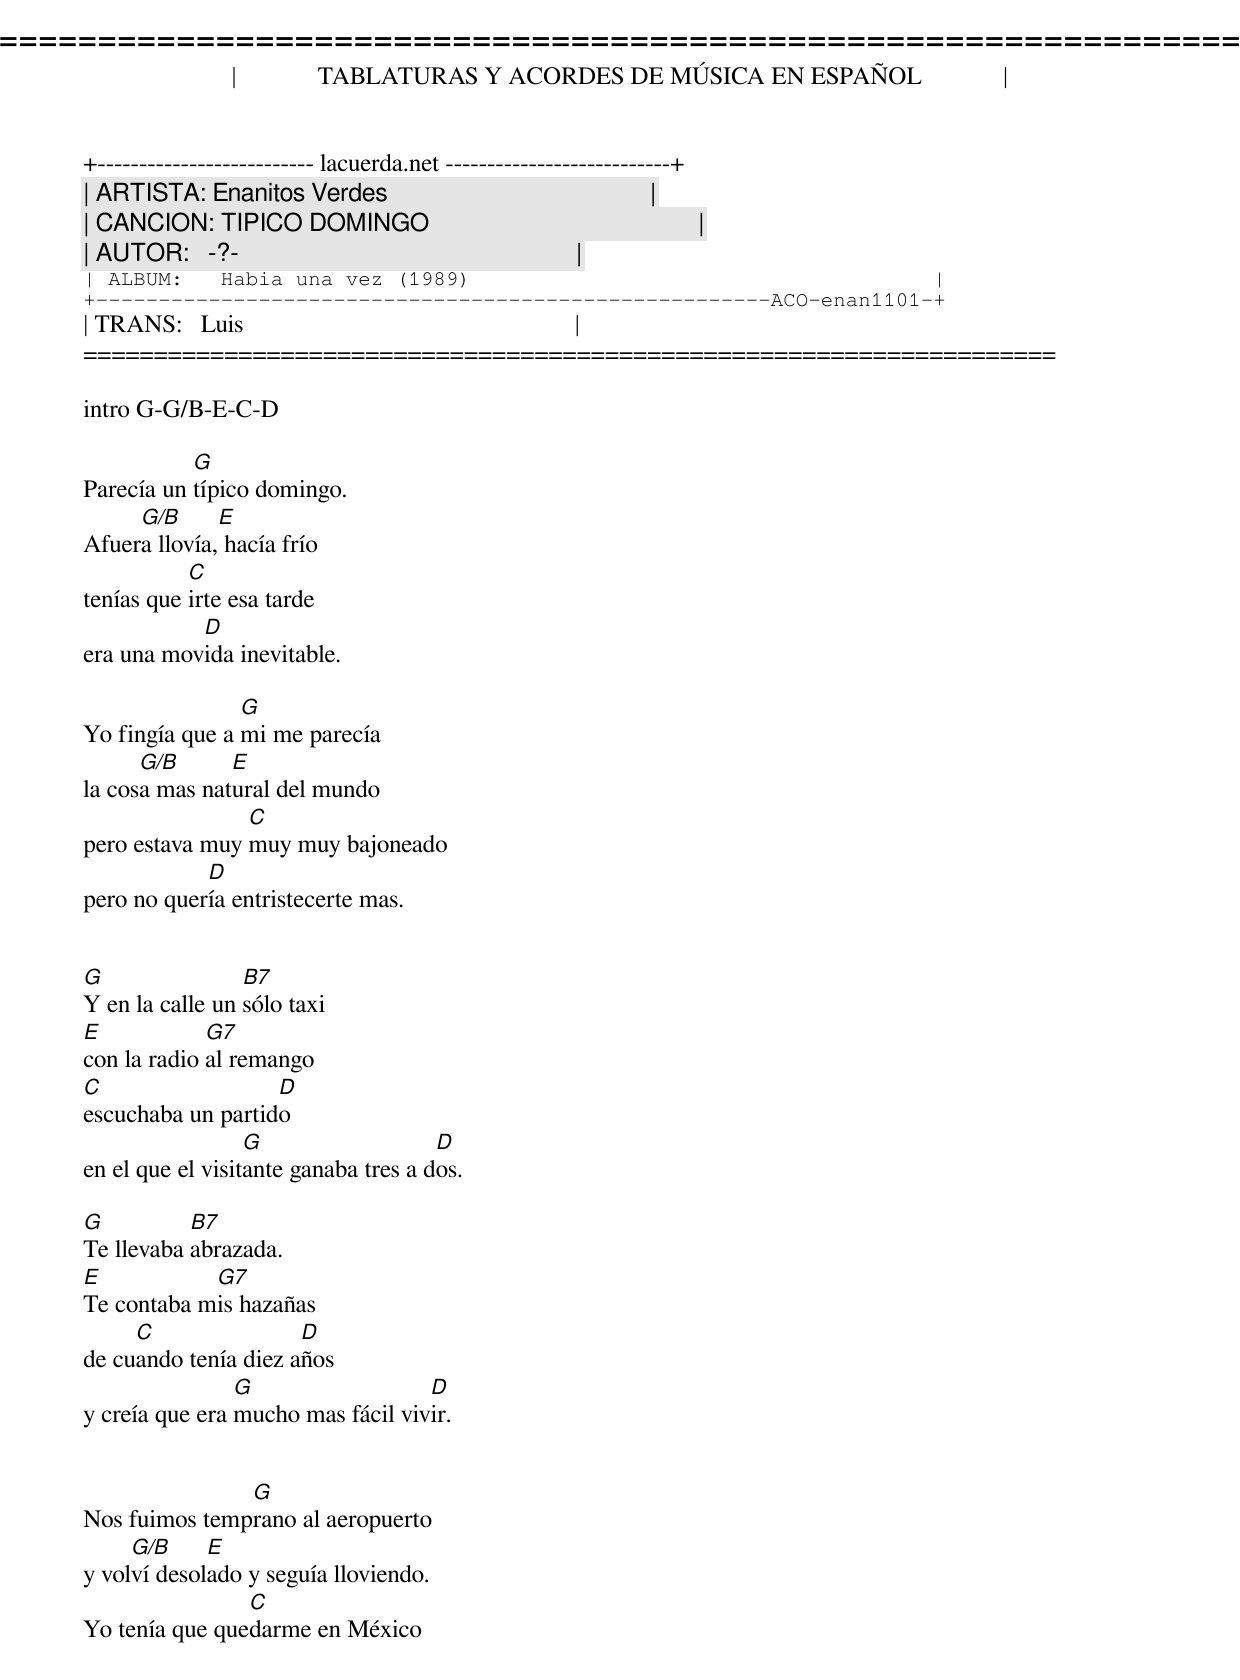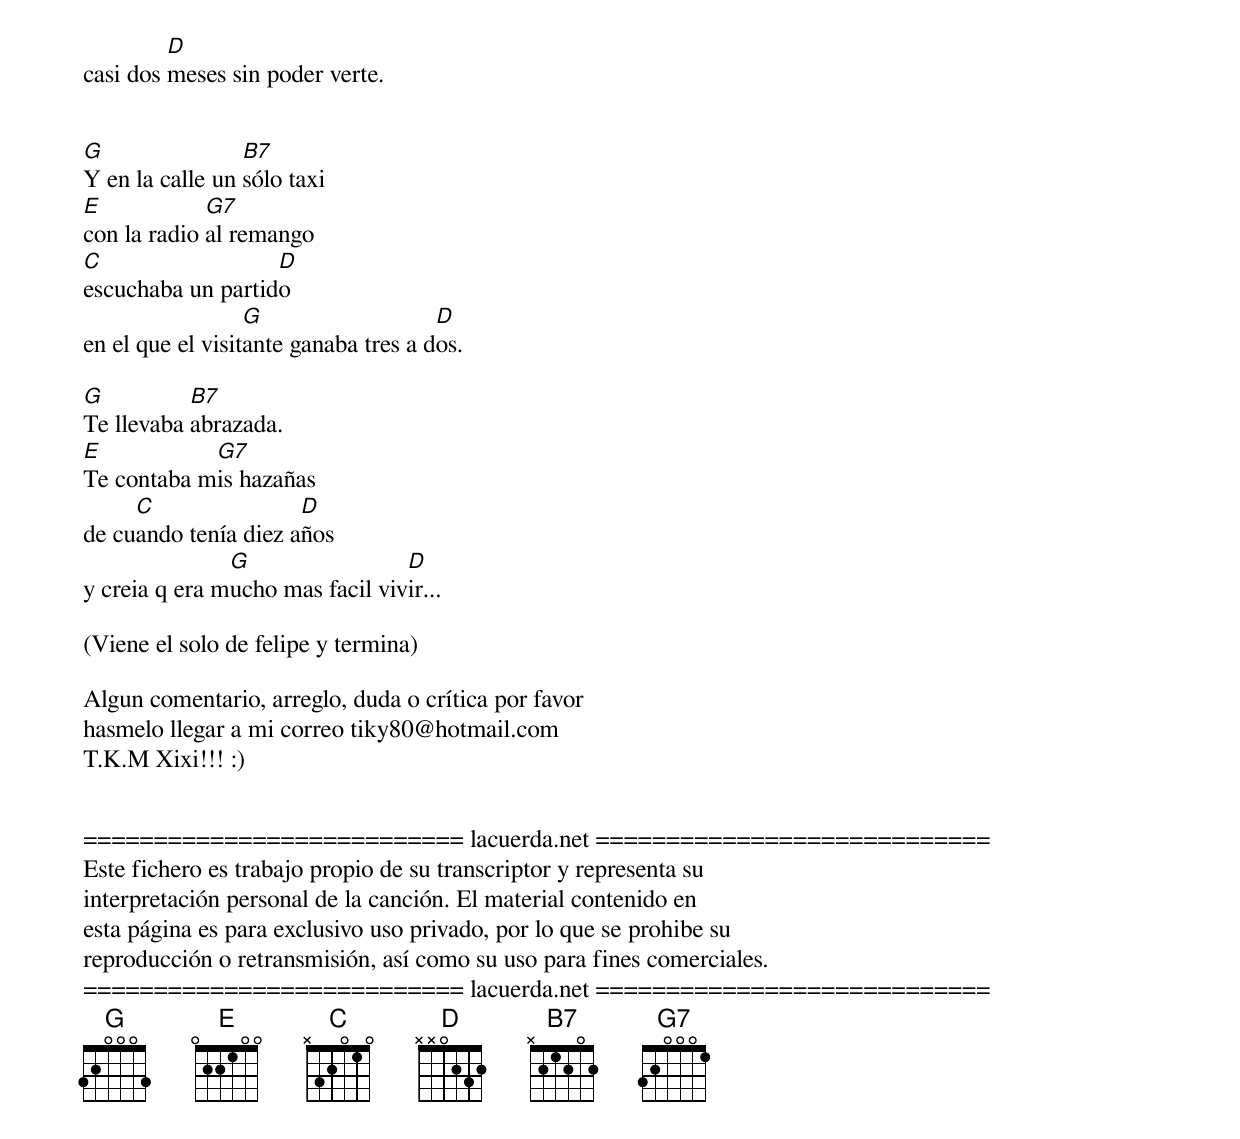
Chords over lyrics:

=====================================================================
|             TABLATURAS Y ACORDES DE MÚSICA EN ESPAÑOL             |
+-------------------------- lacuerda.net ---------------------------+
| ARTISTA: Enanitos Verdes                                          |
| CANCION: TIPICO DOMINGO                                           |
| AUTOR:   -?-                                                      |
| ALBUM:   Habia una vez (1989)                                     |
+------------------------------------------------------ACO-enan1101-+
| TRANS:   Luis                                                     |
=====================================================================

intro G-G/B-E-C-D

           G
Parecía un típico domingo.
     G/B      E
Afuera llovía, hacía frío
           C
tenías que irte esa tarde
           D
era una movida inevitable.

                G
Yo fingía que a mi me parecía
      G/B      E
la cosa mas natural del mundo
                C
pero estava muy muy muy bajoneado
            D
pero no quería entristecerte mas.


G                B7
Y en la calle un sólo taxi
E            G7
con la radio al remango
C                  D
escuchaba un partido
                  G                   D
en el que el visitante ganaba tres a dos.

G          B7
Te llevaba abrazada.
E           G7
Te contaba mis hazañas
     C                D
de cuando tenía diez años
                G                  D
y creía que era mucho mas fácil vivir.


               G
Nos fuimos temprano al aeropuerto
     G/B     E
y volví desolado y seguía lloviendo.
                C
Yo tenía que quedarme en México
         D
casi dos meses sin poder verte.


G                B7
Y en la calle un sólo taxi
E            G7
con la radio al remango
C                  D
escuchaba un partido
                  G                   D
en el que el visitante ganaba tres a dos.

G          B7
Te llevaba abrazada.
E           G7
Te contaba mis hazañas
     C                D
de cuando tenía diez años
               G                 D
y creia q era mucho mas facil vivir...

(Viene el solo de felipe y termina)

Algun comentario, arreglo, duda o crítica por favor
hasmelo llegar a mi correo tiky80@hotmail.com
T.K.M Xixi!!! :)


=========================== lacuerda.net ============================
Este fichero es trabajo propio de su transcriptor y representa su
interpretación personal de la canción. El material contenido en
esta página es para exclusivo uso privado, por lo que se prohibe su
reproducción o retransmisión, así como su uso para fines comerciales.
=========================== lacuerda.net ============================
